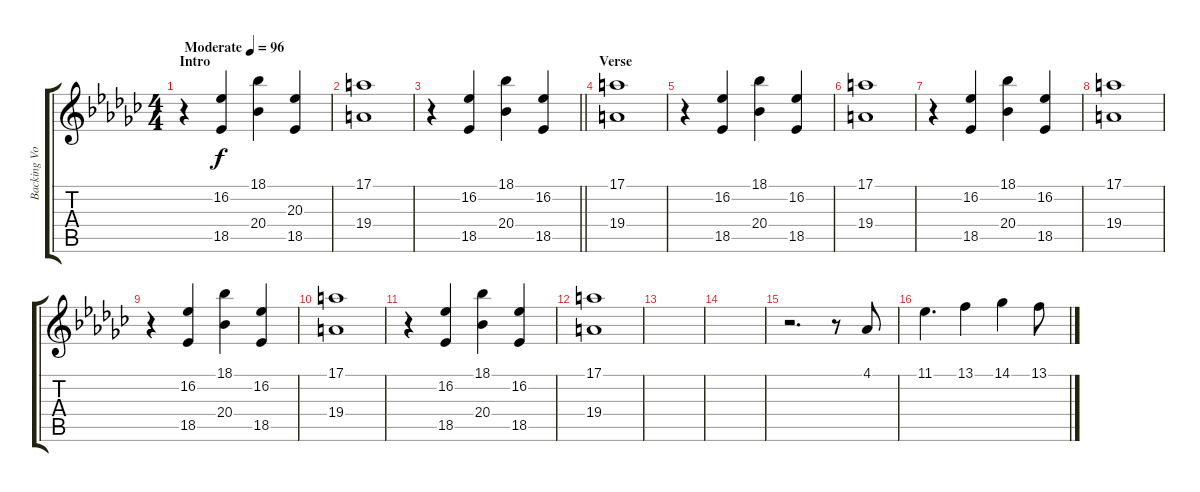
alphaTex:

\track ("Backing Vocals" "Backing Vo") {instrument viola}
\staff {score tabs}
\tuning (E4 B3 G3 D3 A2 E2) {hide}
\ts (4 4)
\section ("" "Intro")
\tempo (96 "Moderate")
\clef g2
\ks gb
r.4{dy f instrument viola} (16.2 18.5).4 (18.1 20.4).4 (20.3 18.5).4 |
(17.1 19.4).1 |
\barLineRight lightlight
r.4 (16.2 18.5).4 (18.1 20.4).4 (16.2 18.5).4 |
\section ("" "Verse")
(17.1 19.4).1 |
r.4 (16.2 18.5).4 (18.1 20.4).4 (16.2 18.5).4 |
(17.1 19.4).1 |
r.4 (16.2 18.5).4 (18.1 20.4).4 (16.2 18.5).4 |
(17.1 19.4).1 |
r.4 (16.2 18.5).4 (18.1 20.4).4 (16.2 18.5).4 |
(17.1 19.4).1 |
r.4 (16.2 18.5).4 (18.1 20.4).4 (16.2 18.5).4 |
(17.1 19.4).1 |
|
|
r.2{d} r.8 4.1.8 |
11.1.4{d} 13.1.4 14.1.4 13.1.8
